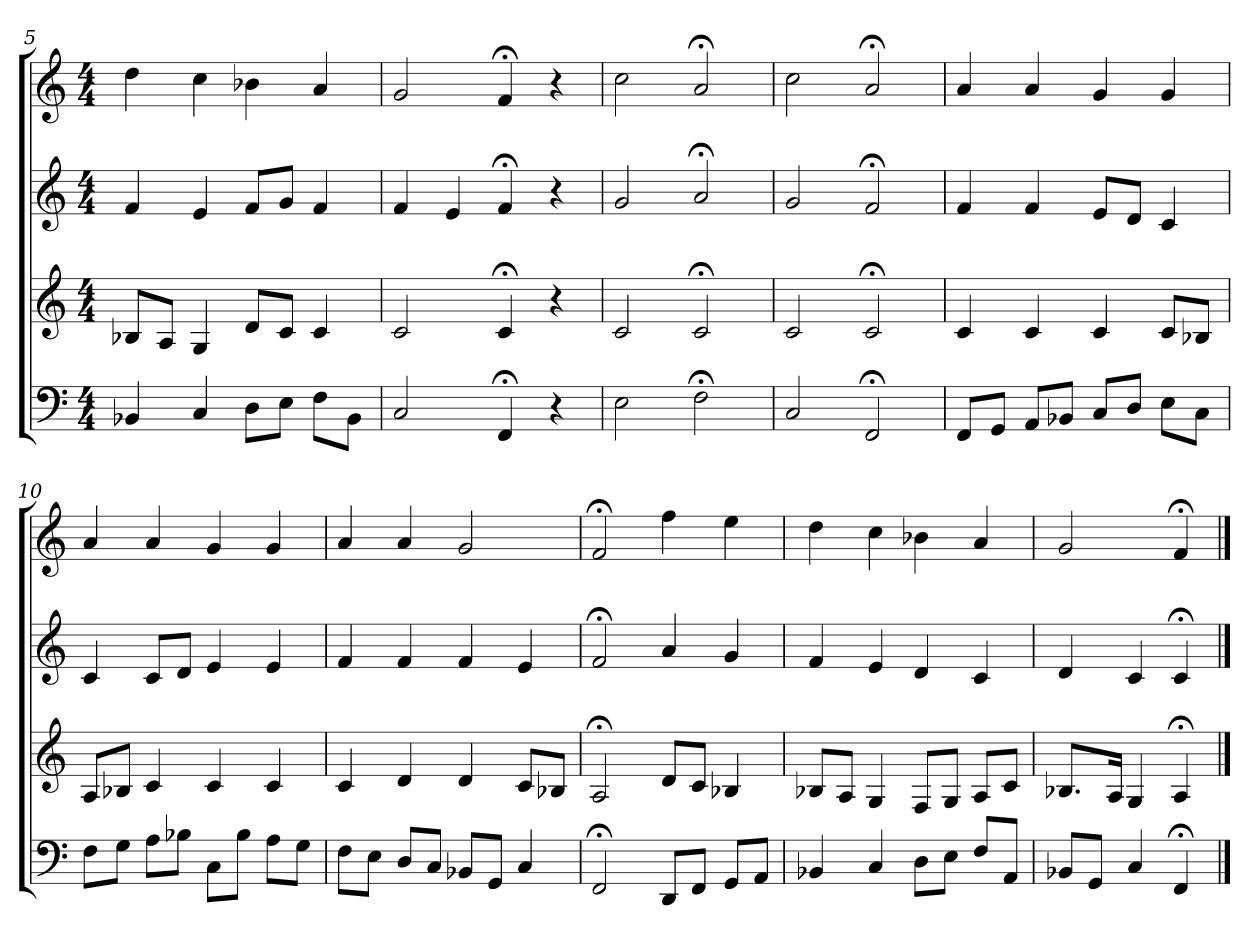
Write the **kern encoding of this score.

**kern	**kern	**kern	**kern
*part4	*part3	*part2	*part1
*staff4	*staff3	*staff2	*staff1
*M4/4	*M4/4	*M4/4	*M4/4
=5	=5	=5	=5
4BB-X	8B-XL	4f	4dd
.	8AJ	.	.
4C	4G	4e	4cc
8DL	8dL	8fL	4b-X
8EJ	8cJ	8gJ	.
8FL	4c	4f	4a
8BB-J	.	.	.
=6	=6	=6	=6
2C	2c	4f	2g
.	.	4e	.
4FF;<	4c;<	4f;<	4f;<
4r	4r	4r	4r
=7	=7	=7	=7
2E	2c	2g	2cc
2F;<	2c;<	2a;<	2a;<
=8	=8	=8	=8
2C	2c	2g	2cc
2FF;<	2c;<	2f;<	2a;<
=9	=9	=9	=9
8FFL	4c	4f	4a
8GGJ	.	.	.
8AAL	4c	4f	4a
8BB-XJ	.	.	.
8CL	4c	8eL	4g
8DJ	.	8dJ	.
8EL	8cL	4c	4g
8CJ	8B-XJ	.	.
=10	=10	=10	=10
8FL	8AL	4c	4a
8GJ	8B-XJ	.	.
8AL	4c	8cL	4a
8B-XJ	.	8dJ	.
8CL	4c	4e	4g
8B-J	.	.	.
8AL	4c	4e	4g
8GJ	.	.	.
=11	=11	=11	=11
8FL	4c	4f	4a
8EJ	.	.	.
8DL	4d	4f	4a
8CJ	.	.	.
8BB-XL	4d	4f	2g
8GGJ	.	.	.
4C	8cL	4e	.
.	8B-XJ	.	.
=12	=12	=12	=12
2FF;<	2A;<	2f;<	2f;<
8DDL	8dL	4a	4ff
8FFJ	8cJ	.	.
8GGL	4B-X	4g	4ee
8AAJ	.	.	.
=13	=13	=13	=13
4BB-X	8B-XL	4f	4dd
.	8AJ	.	.
4C	4G	4e	4cc
8DL	8FL	4d	4b-X
8EJ	8GJ	.	.
8FL	8AL	4c	4a
8AAJ	8cJ	.	.
=14	=14	=14	=14
8BB-XL	8.B-XL	4d	2g
8GGJ	.	.	.
.	16AJk	.	.
4C	4G	4c	.
4FF;<	4A;<	4c;<	4f;<
==	==	==	==
*-	*-	*-	*-
